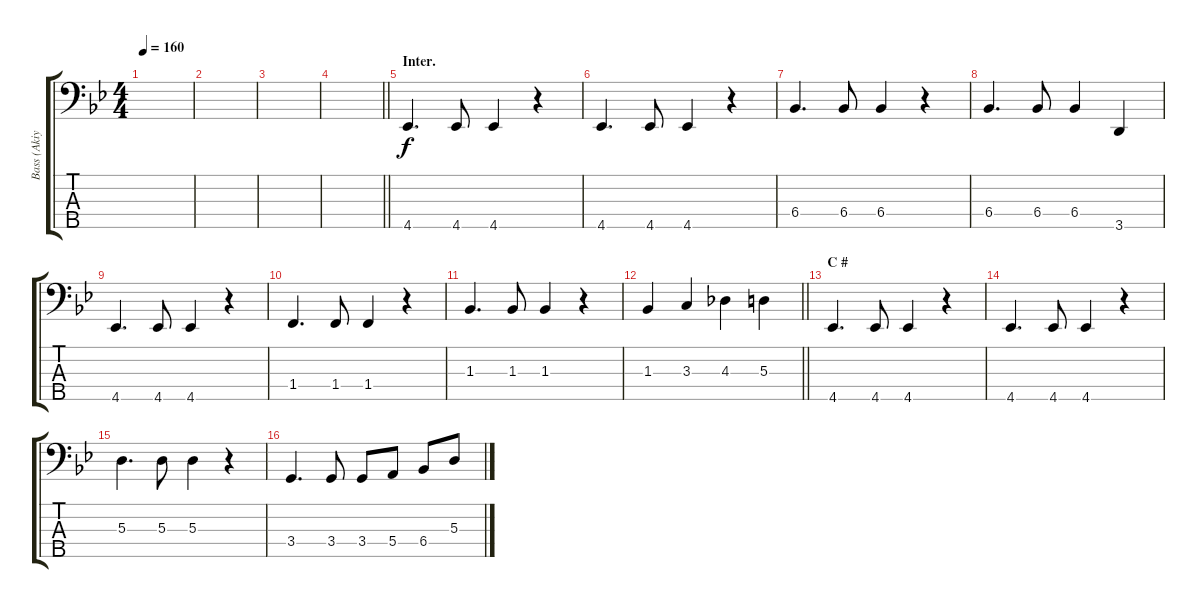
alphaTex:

\track ("Bass (Akiyama Mio)" "Bass (Akiy") {instrument electricbassfinger}
\staff {score tabs}
\tuning (G2 D2 A1 E1 B0) {hide}
\ts (4 4)
\tempo 160
\clef f4
\ks bb
|
|
|
\barLineRight lightlight
|
\section ("" "Inter.")
4.5.4{d} 4.5.8 4.5.4 r.4 |
4.5.4{d} 4.5.8 4.5.4 r.4 |
6.4.4{d} 6.4.8 6.4.4 r.4 |
6.4.4{d} 6.4.8 6.4.4 3.5.4 |
4.5.4{d} 4.5.8 4.5.4 r.4 |
1.4.4{d} 1.4.8 1.4.4 r.4 |
1.3.4{d} 1.3.8 1.3.4 r.4 |
\barLineRight lightlight
1.3.4 3.3.4 4.3.4 5.3.4 |
\section ("" "C #")
4.5.4{d} 4.5.8 4.5.4 r.4 |
4.5.4{d} 4.5.8 4.5.4 r.4 |
5.3.4{d} 5.3.8 5.3.4 r.4 |
3.4.4{d} 3.4.8 3.4.8 5.4.8 6.4.8 5.3.8
